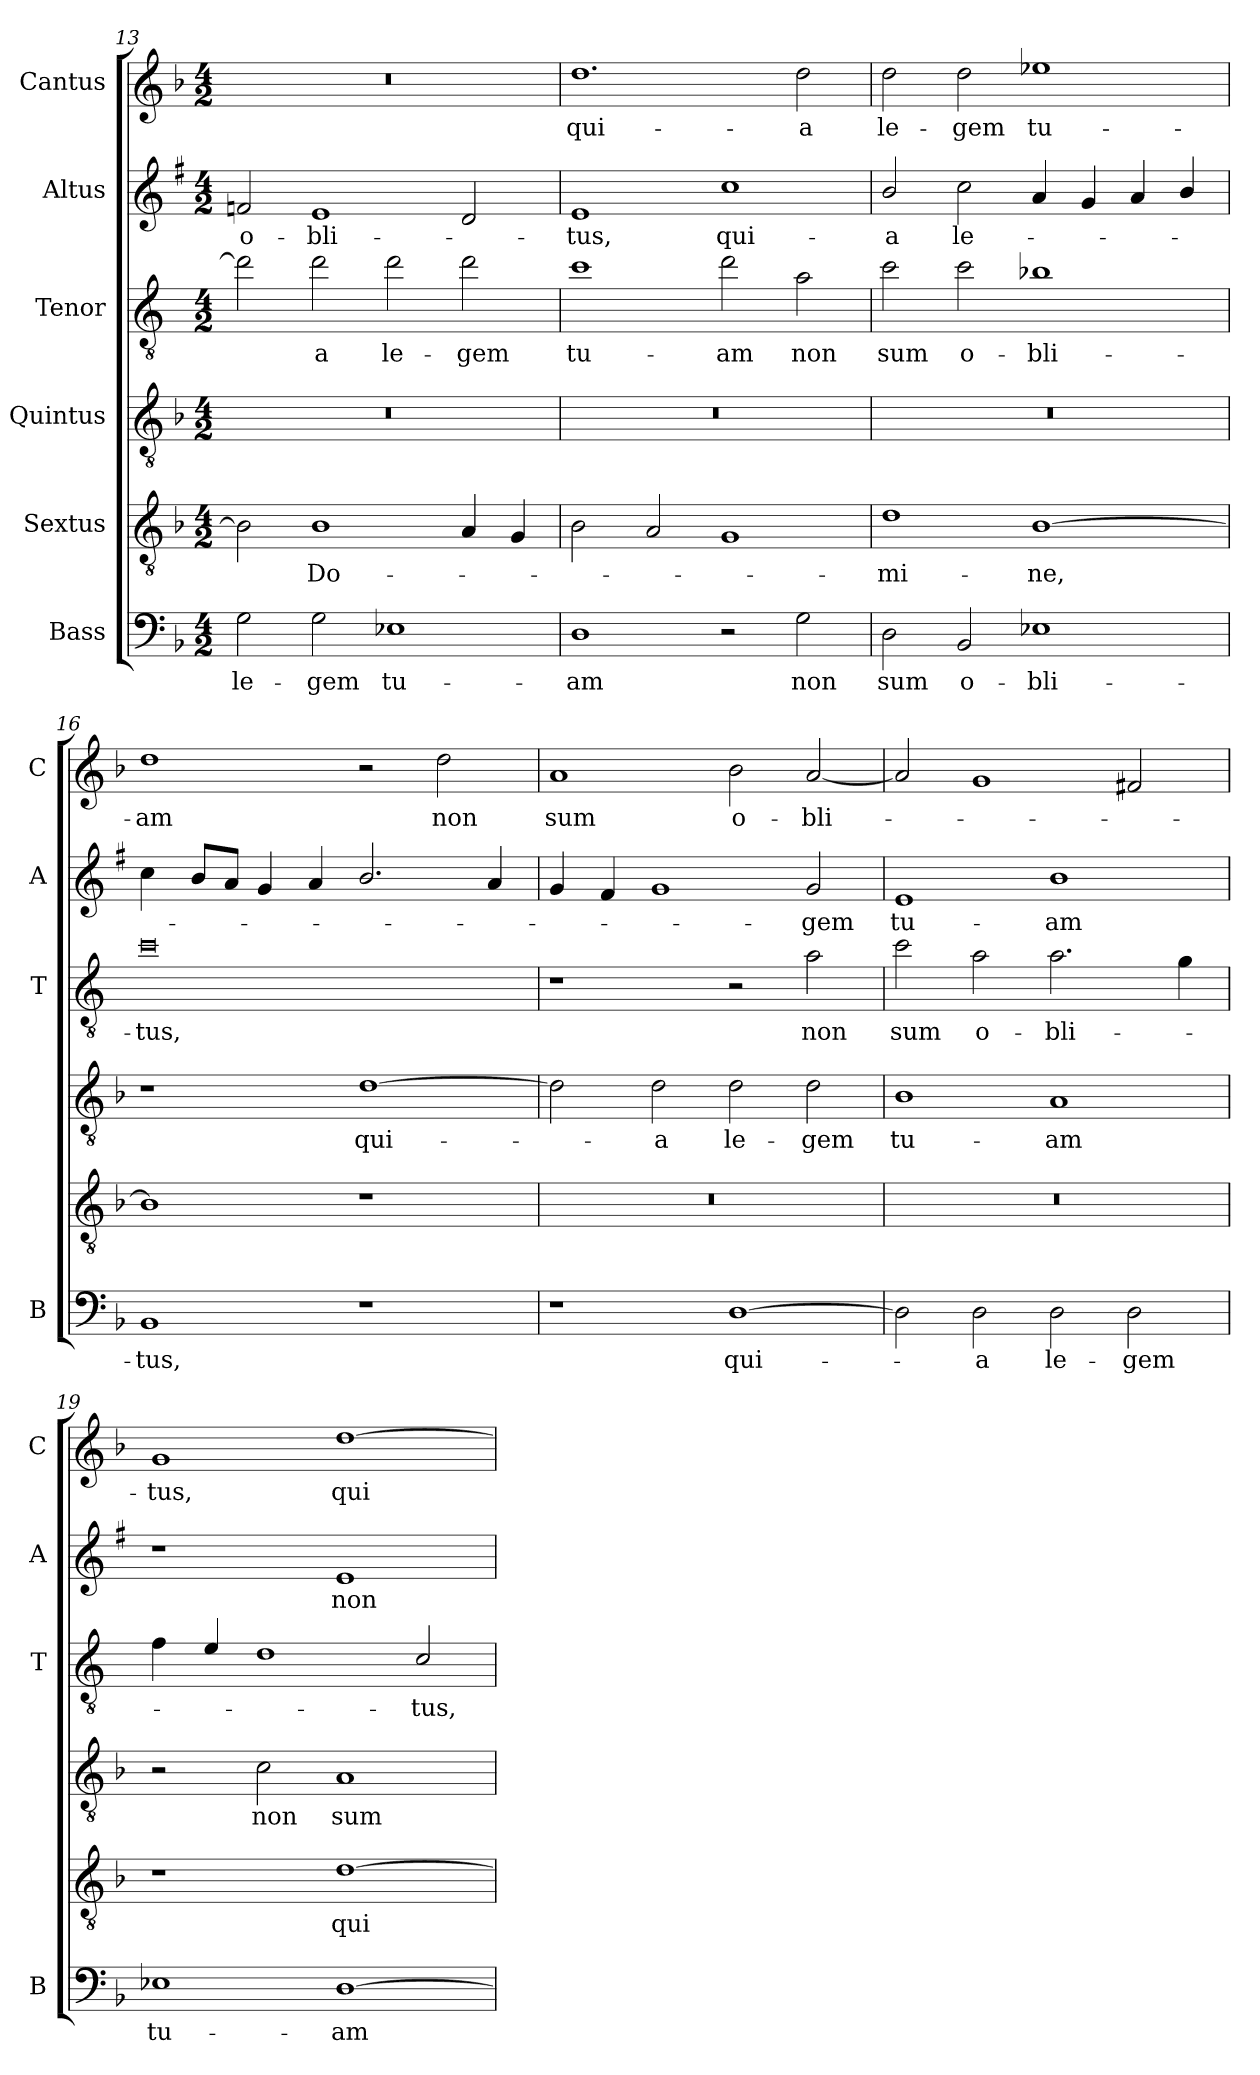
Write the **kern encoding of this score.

**kern	**text	**kern	**text	**kern	**text	**kern	**text	**kern	**text	**kern	**text
*part6	*part6	*part5	*part5	*part4	*part4	*part3	*part3	*part2	*part2	*part1	*part1
*staff6	*staff6	*staff5	*staff5	*staff4	*staff4	*staff3	*staff3	*staff2	*staff2	*staff1	*staff1
*I"Bass	*	*I"Sextus	*	*I"Quintus	*	*I"Tenor	*	*I"Altus	*	*I"Cantus	*
*I'B	*	*	*	*	*	*I'T	*	*I'A	*	*I'C	*
*clefF4	*	*clefGv2	*	*clefGv2	*	*clefGv2	*	*clefG2	*	*clefG2	*
*	*	*	*	*	*	*ITrd4c7	*	*ITrd1c2	*	*	*
*k[b-]	*	*k[b-]	*	*k[b-]	*	*k[b-]	*	*k[b-]	*	*k[b-]	*
*F:	*	*F:	*	*F:	*	*F:	*	*F:	*	*F:	*
*M4/2	*	*M4/2	*	*M4/2	*	*M4/2	*	*M4/2	*	*M4/2	*
=13	=13	=13	=13	=13	=13	=13	=13	=13	=13	=13	=13
!	!LO:LY:b	!	!	!	!	!	!	!	!LO:LY:b	!	!
2G\	le-	2B-\]	.	0r	.	2g\]	.	2e-X/	o-	0r	.
!	!LO:LY:b	!	!LO:LY:b	!	!	!	!LO:LY:b	!	!LO:LY:b	!	!
2G\	-gem	1B-	Do-	.	.	2g\	-a	1d	-bli-	.	.
!	!LO:LY:b	!	!	!	!	!	!LO:LY:b	!	!	!	!
1E-X	tu-	.	.	.	.	2g\	le-	.	.	.	.
!	!	!	!	!	!	!	!LO:LY:b	!	!	!	!
.	.	4A/	.	.	.	2g\	-gem	2c/	.	.	.
.	.	4G/	.	.	.	.	.	.	.	.	.
=14	=14	=14	=14	=14	=14	=14	=14	=14	=14	=14	=14
!	!LO:LY:b	!	!	!	!	!	!LO:LY:b	!	!LO:LY:b	!	!LO:LY:b
1D	-am	2B-\	.	0r	.	1f	tu-	1d	-tus,	1.dd	qui-
.	.	2A/	.	.	.	.	.	.	.	.	.
!	!	!	!	!	!	!	!LO:LY:b	!	!LO:LY:b	!	!
2r	.	1G	.	.	.	2g\	-am	1b-	qui-	.	.
!	!LO:LY:b	!	!	!	!	!	!LO:LY:b	!	!	!	!LO:LY:b
2G\	non	.	.	.	.	2d\	non	.	.	2dd\	-a
!!LO:LB:g=z
=15	=15	=15	=15	=15	=15	=15	=15	=15	=15	=15	=15
!	!LO:LY:b	!	!LO:LY:b	!	!	!	!LO:LY:b	!	!LO:LY:b	!	!LO:LY:b
2D\	sum	1d	-mi-	0r	.	2f\	sum	2a/	-a	2dd\	le-
!	!LO:LY:b	!	!	!	!	!	!LO:LY:b	!	!LO:LY:b	!	!LO:LY:b
2BB-/	o-	.	.	.	.	2f\	o-	2b-\	le-	2dd\	-gem
!	!LO:LY:b	!	!LO:LY:b	!	!	!	!LO:LY:b	!	!	!	!LO:LY:b
1E-X	-bli-	[1B-	-ne,	.	.	1e-X	-bli-	4g/	.	1ee-X	tu-
.	.	.	.	.	.	.	.	4f/	.	.	.
.	.	.	.	.	.	.	.	4g/	.	.	.
.	.	.	.	.	.	.	.	4a/	.	.	.
=16	=16	=16	=16	=16	=16	=16	=16	=16	=16	=16	=16
!	!LO:LY:b	!	!	!	!	!	!LO:LY:b	!	!	!	!LO:LY:b
1BB-	-tus,	1B-]	.	1r	.	0f	-tus,	4b-\	.	1dd	-am
.	.	.	.	.	.	.	.	8a/L	.	.	.
.	.	.	.	.	.	.	.	8g/J	.	.	.
.	.	.	.	.	.	.	.	4f/	.	.	.
.	.	.	.	.	.	.	.	4g/	.	.	.
!	!	!	!	!	!LO:LY:b	!	!	!	!	!	!
1r	.	1r	.	[1d	qui-	.	.	2.a/	.	2r	.
!	!	!	!	!	!	!	!	!	!	!	!LO:LY:b
.	.	.	.	.	.	.	.	.	.	2dd\	non
.	.	.	.	.	.	.	.	4g/	.	.	.
=17	=17	=17	=17	=17	=17	=17	=17	=17	=17	=17	=17
!	!	!	!	!	!	!	!	!	!	!	!LO:LY:b
1r	.	0r	.	2d\]	.	1r	.	4f/	.	1a	sum
.	.	.	.	.	.	.	.	4e/	.	.	.
!	!	!	!	!	!LO:LY:b	!	!	!	!	!	!
.	.	.	.	2d\	-a	.	.	1f	.	.	.
!	!LO:LY:b	!	!	!	!LO:LY:b	!	!	!	!	!	!LO:LY:b
[1D	qui-	.	.	2d\	le-	2r	.	.	.	2b-\	o-
!	!	!	!	!	!LO:LY:b	!	!LO:LY:b	!	!LO:LY:b	!	!LO:LY:b
.	.	.	.	2d\	-gem	2d\	non	2f/	-gem	[2a/	-bli-
=18	=18	=18	=18	=18	=18	=18	=18	=18	=18	=18	=18
!	!	!	!	!	!LO:LY:b	!	!LO:LY:b	!	!LO:LY:b	!	!
2D\]	.	0r	.	1B-	tu-	2f\	sum	1d	tu-	2a/]	.
!	!LO:LY:b	!	!	!	!	!	!LO:LY:b	!	!	!	!
2D\	-a	.	.	.	.	2d\	o-	.	.	1g	.
!	!LO:LY:b	!	!	!	!LO:LY:b	!	!LO:LY:b	!	!LO:LY:b	!	!
2D\	le-	.	.	1A	-am	2.d\	-bli-	1a	-am	.	.
!	!LO:LY:b	!	!	!	!	!	!	!	!	!	!
2D\	-gem	.	.	.	.	.	.	.	.	2f#X/	.
.	.	.	.	.	.	4c\	.	.	.	.	.
=19	=19	=19	=19	=19	=19	=19	=19	=19	=19	=19	=19
!	!LO:LY:b	!	!	!	!	!	!	!	!	!	!LO:LY:b
1E-X	tu-	1r	.	2r	.	4B-\	.	1r	.	1g	-tus,
.	.	.	.	.	.	4A/	.	.	.	.	.
!	!	!	!	!	!LO:LY:b	!	!	!	!	!	!
.	.	.	.	2c\	non	1G	.	.	.	.	.
!	!LO:LY:b	!	!LO:LY:b	!	!LO:LY:b	!	!	!	!LO:LY:b	!	!LO:LY:b
[1D	-am	[1d	qui-	1A	sum	.	.	1d	non	[1dd	qui-
!	!	!	!	!	!	!	!LO:LY:b	!	!	!	!
.	.	.	.	.	.	2F/	-tus,	.	.	.	.
=	=	=	=	=	=	=	=	=	=	=	=
*-	*-	*-	*-	*-	*-	*-	*-	*-	*-	*-	*-
